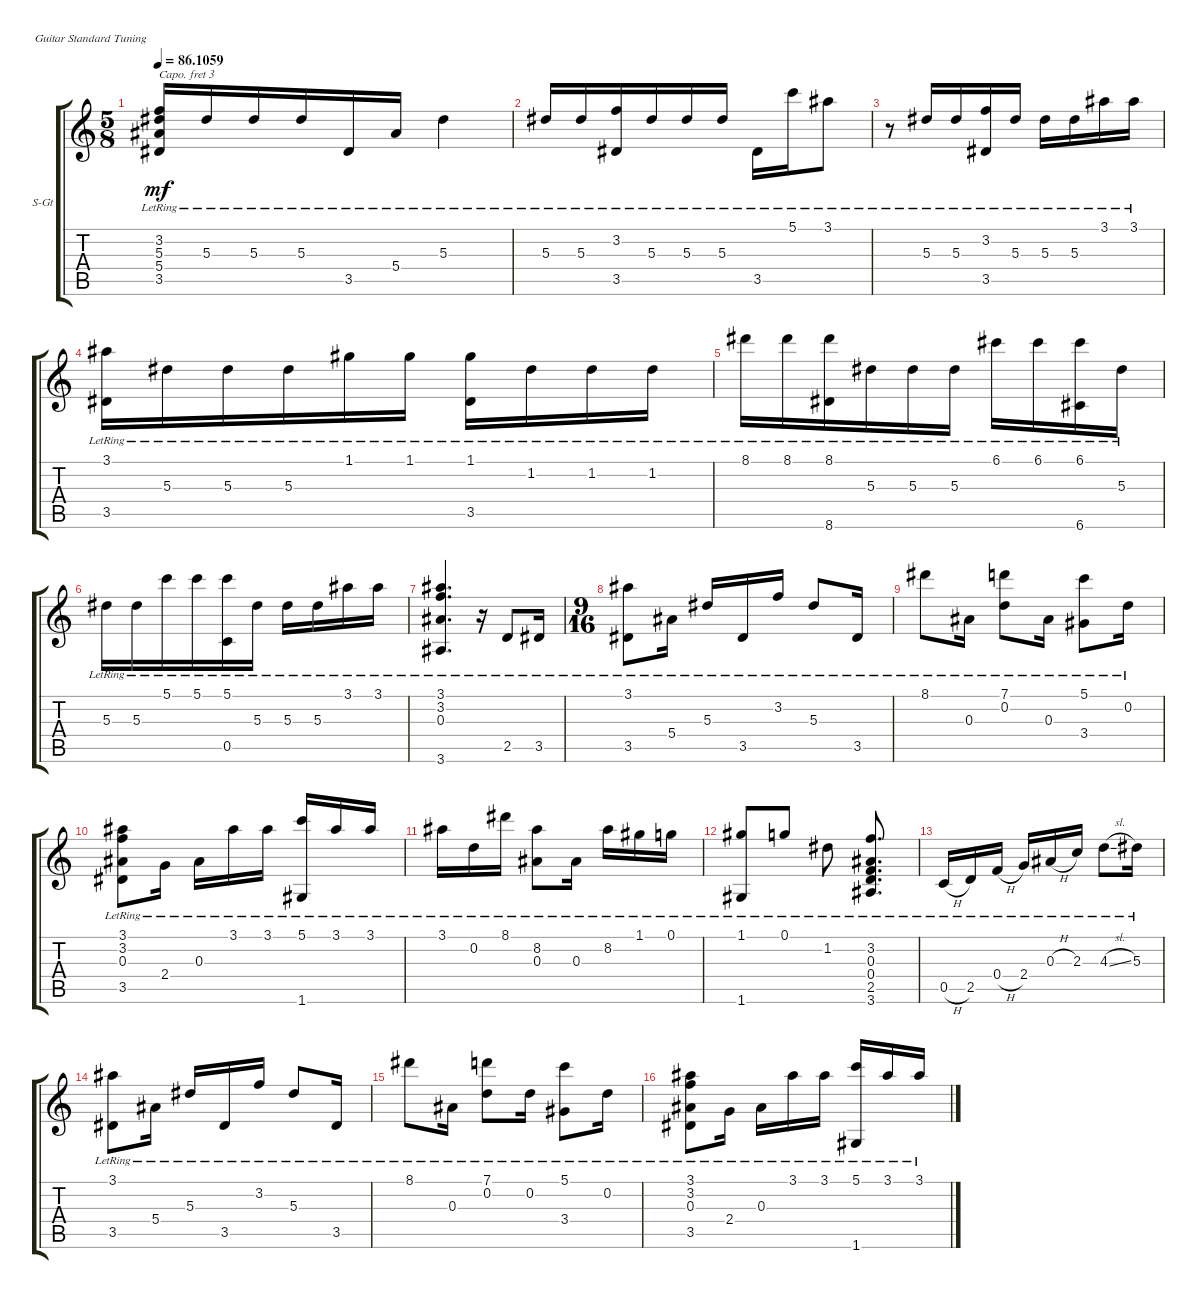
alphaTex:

\defaultSystemsLayout 4
\bracketExtendMode groupsimilarinstruments
\firstSystemTrackNameOrientation horizontal
\otherSystemsTrackNameOrientation horizontal
\track ("Steel Guitar" "S-Gt") {instrument acousticguitarsteel}
\staff {score tabs}
\capo 3
\tuning (E4 B3 G3 D3 A2 E2)
\ts (5 8)
\tempo
86.1059
\accidentals auto
\clef g2
\ottava regular
\simile none
\ks c
(3.5{lr} 3.2{lr} 5.4{lr} 5.3{lr}).16{dy mf instrument acousticguitarsteel} 5.3{lr}.16 5.3{lr}.16 5.3{lr}.16 3.5{lr}.16 5.4{lr}.16 5.3{lr}.4 |
5.3{lr}.16 5.3{lr}.16 (3.2{lr} 3.5{lr}).16 5.3{lr}.16 5.3{lr}.16 5.3{lr}.16 3.5{lr}.16 5.1{lr}.16 3.1{lr}.8 |
r.8 5.3{lr}.16 5.3{lr}.16 (3.2{lr} 3.5{lr}).16 5.3{lr}.16 5.3{lr}.16 5.3{lr}.16 3.1{lr}.16 3.1{lr}.16 |
(3.1{lr} 3.5{lr}).16 5.3{lr}.16 5.3{lr}.16 5.3{lr}.16 1.1{lr}.16 1.1{lr}.16 (1.1{lr} 3.5{lr}).16 1.2{lr}.16 1.2{lr}.16 1.2{lr}.16 |
8.1{lr}.16 8.1{lr}.16 (8.1{lr} 8.6{lr}).16 5.3{lr}.16 5.3{lr}.16 5.3{lr}.16 6.1{lr}.16 6.1{lr}.16 (6.1{lr} 6.6{lr}).16 5.3{lr}.16 |
5.3{lr}.16 5.3{lr}.16 5.1{lr}.16 5.1{lr}.16 (5.1{lr} 0.5{lr}).16 5.3{lr}.16 5.3{lr}.16 5.3{lr}.16 3.1{lr}.16 3.1{lr}.16 |
(3.2{lr} 3.6{lr} 0.3{lr} 3.1{lr}).4{d} r.16 2.5{lr}.8 3.5{lr}.16 |
\ts (9 16)
(3.5{lr} 3.1{lr}).8 5.4{lr}.16 5.3{lr}.16 3.5{lr}.16 3.2{lr}.16 5.3{lr}.8 3.5{lr}.16 |
8.1{lr}.8 0.3{lr}.16 (7.1{lr} 0.2{lr}).8 0.3{lr}.16 (5.1{lr} 3.4{lr}).8 0.2{lr}.16 |
(3.1{lr} 3.5{lr} 3.2{lr} 0.3{lr}).8 2.4{lr}.16 0.3{lr}.16 3.1{lr}.16 3.1{lr}.16 (5.1{lr} 1.6{lr}).16 3.1{lr}.16 3.1{lr}.16 |
3.1{lr}.16 0.2{lr}.16 8.1{lr}.16 (0.3{lr} 8.2{lr}).8 0.3{lr}.16 8.2{lr}.16 1.1{lr}.16 0.1{lr}.16 |
(1.1{lr} 1.6{lr}).8 0.1{lr}.8 1.2{lr}.8 (3.2{lr} 0.3{lr} 0.4{lr} 2.5{lr} 3.6{lr}).8{d} |
0.5{h lr}.16 2.5{lr}.16 0.4{h lr}.16 2.4{lr}.16 0.3{h lr}.16 2.3{lr}.16 4.3{sl lr}.8 5.3{lr}.16 |
(3.5{lr} 3.1{lr}).8 5.4{lr}.16 5.3{lr}.16 3.5{lr}.16 3.2{lr}.16 5.3{lr}.8 3.5{lr}.16 |
8.1{lr}.8 0.3{lr}.16 (7.1{lr} 0.2{lr}).8 0.2{lr}.16 (5.1{lr} 3.4{lr}).8 0.2{lr}.16 |
(3.1{lr} 3.5{lr} 3.2{lr} 0.3{lr}).8 2.4{lr}.16 0.3{lr}.16 3.1{lr}.16 3.1{lr}.16 (5.1{lr} 1.6{lr}).16 3.1{lr}.16 3.1{lr}.16
